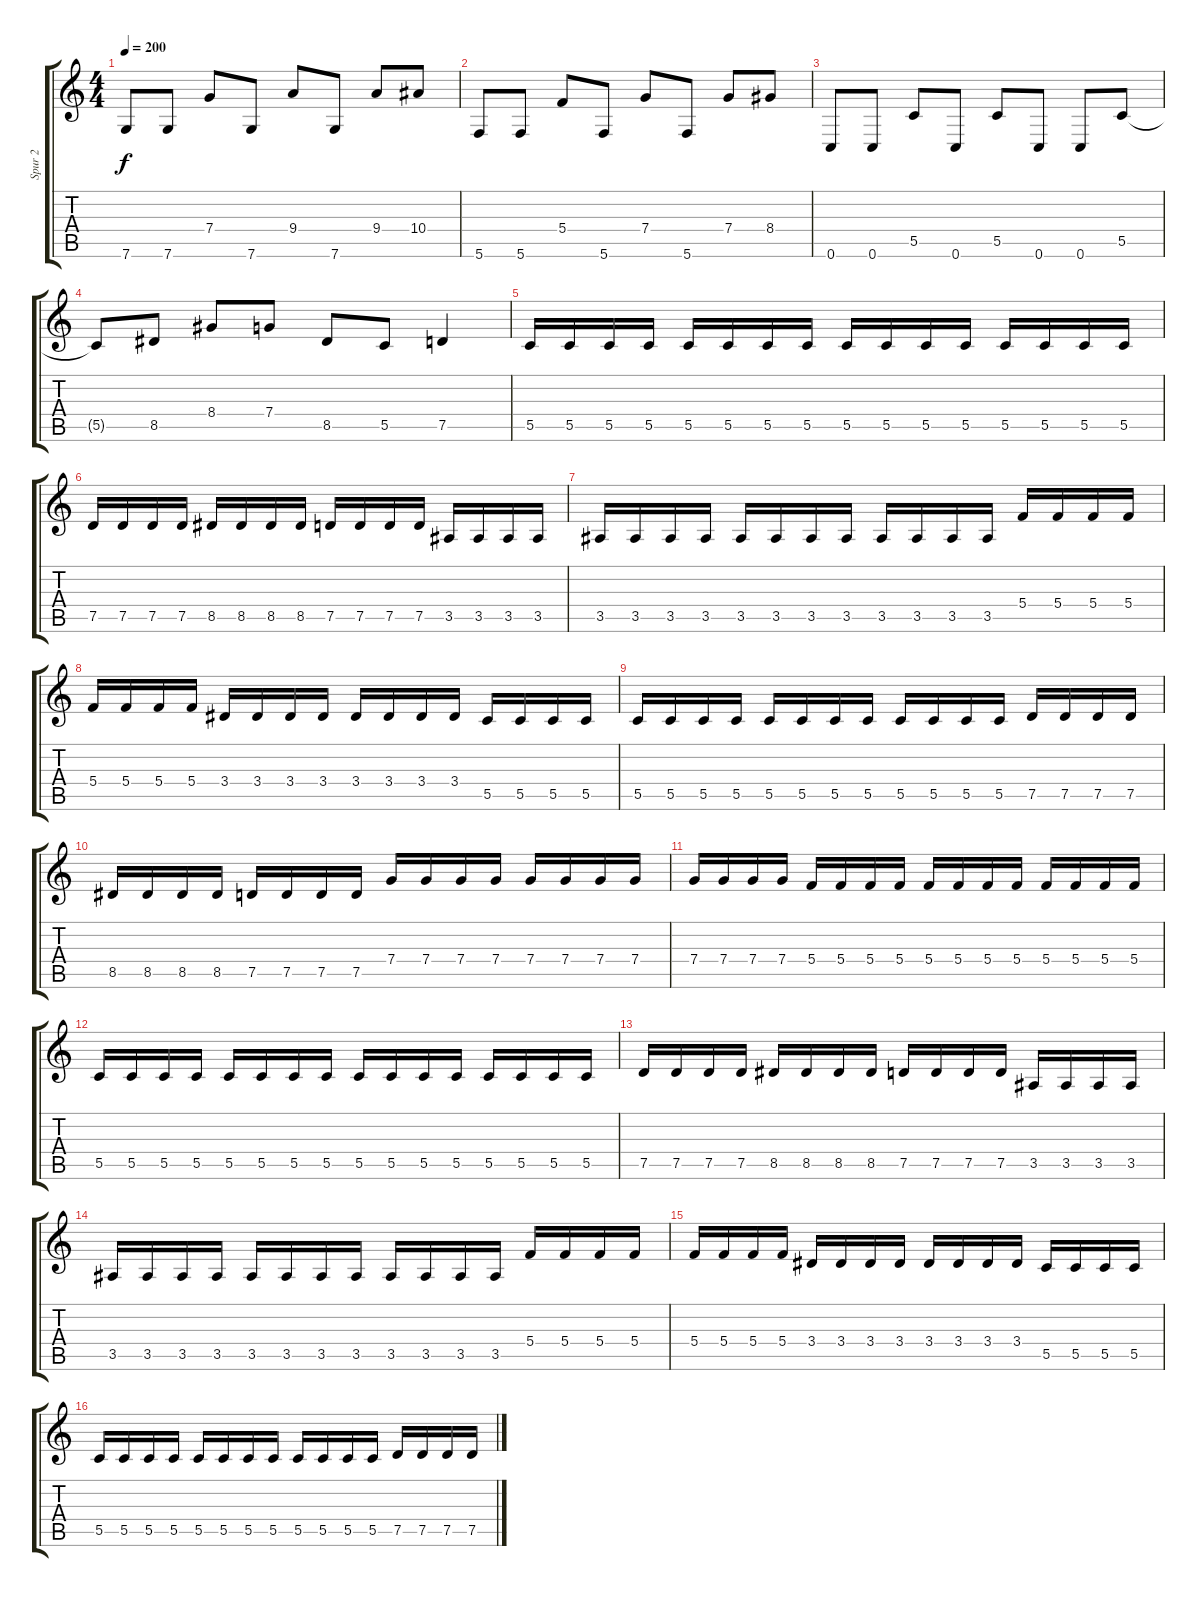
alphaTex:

\track ("Spur 2" "Spur 2") {instrument overdrivenguitar}
\staff {score tabs}
\tuning (D4 A3 F3 C3 G2 C2) {hide}
\ts (4 4)
\tempo 200
\clef g2
\ks c
7.6.8{dy f} 7.6.8 7.4.8 7.6.8 9.4.8 7.6.8 9.4.8 10.4.8 |
5.6.8 5.6.8 5.4.8 5.6.8 7.4.8 5.6.8 7.4.8 8.4.8 |
0.6.8 0.6.8 5.5.8 0.6.8 5.5.8 0.6.8 0.6.8 5.5.8 |
5.5{t}.8 8.5.8 8.4.8 7.4.8 8.5.8 5.5.8 7.5.4 |
5.5.16 5.5.16 5.5.16 5.5.16 5.5.16 5.5.16 5.5.16 5.5.16 5.5.16 5.5.16 5.5.16 5.5.16 5.5.16 5.5.16 5.5.16 5.5.16 |
7.5.16 7.5.16 7.5.16 7.5.16 8.5.16 8.5.16 8.5.16 8.5.16 7.5.16 7.5.16 7.5.16 7.5.16 3.5.16 3.5.16 3.5.16 3.5.16 |
3.5.16 3.5.16 3.5.16 3.5.16 3.5.16 3.5.16 3.5.16 3.5.16 3.5.16 3.5.16 3.5.16 3.5.16 5.4.16 5.4.16 5.4.16 5.4.16 |
5.4.16 5.4.16 5.4.16 5.4.16 3.4.16 3.4.16 3.4.16 3.4.16 3.4.16 3.4.16 3.4.16 3.4.16 5.5.16 5.5.16 5.5.16 5.5.16 |
5.5.16 5.5.16 5.5.16 5.5.16 5.5.16 5.5.16 5.5.16 5.5.16 5.5.16 5.5.16 5.5.16 5.5.16 7.5.16 7.5.16 7.5.16 7.5.16 |
8.5.16 8.5.16 8.5.16 8.5.16 7.5.16 7.5.16 7.5.16 7.5.16 7.4.16 7.4.16 7.4.16 7.4.16 7.4.16 7.4.16 7.4.16 7.4.16 |
7.4.16 7.4.16 7.4.16 7.4.16 5.4.16 5.4.16 5.4.16 5.4.16 5.4.16 5.4.16 5.4.16 5.4.16 5.4.16 5.4.16 5.4.16 5.4.16 |
5.5.16 5.5.16 5.5.16 5.5.16 5.5.16 5.5.16 5.5.16 5.5.16 5.5.16 5.5.16 5.5.16 5.5.16 5.5.16 5.5.16 5.5.16 5.5.16 |
7.5.16 7.5.16 7.5.16 7.5.16 8.5.16 8.5.16 8.5.16 8.5.16 7.5.16 7.5.16 7.5.16 7.5.16 3.5.16 3.5.16 3.5.16 3.5.16 |
3.5.16 3.5.16 3.5.16 3.5.16 3.5.16 3.5.16 3.5.16 3.5.16 3.5.16 3.5.16 3.5.16 3.5.16 5.4.16 5.4.16 5.4.16 5.4.16 |
5.4.16 5.4.16 5.4.16 5.4.16 3.4.16 3.4.16 3.4.16 3.4.16 3.4.16 3.4.16 3.4.16 3.4.16 5.5.16 5.5.16 5.5.16 5.5.16 |
5.5.16 5.5.16 5.5.16 5.5.16 5.5.16 5.5.16 5.5.16 5.5.16 5.5.16 5.5.16 5.5.16 5.5.16 7.5.16 7.5.16 7.5.16 7.5.16
